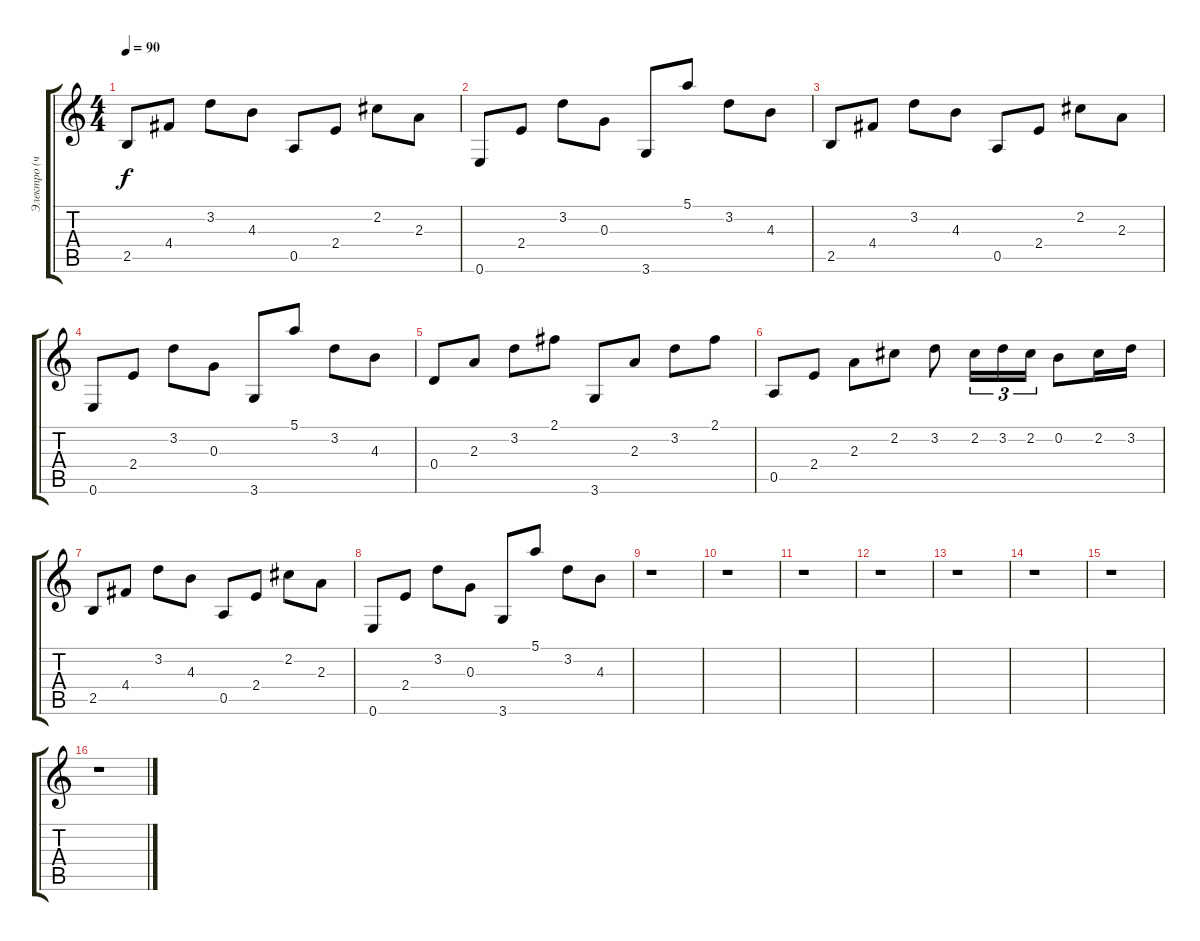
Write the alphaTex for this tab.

\track ("Электро (чист)" "Электро (ч") {instrument electricguitarjazz}
\staff {score tabs}
\tuning (E4 B3 G3 D3 A2 E2) {hide}
\ts (4 4)
\tempo 90
\clef g2
\ks c
2.5.8{dy f} 4.4.8 3.2.8 4.3.8 0.5.8 2.4.8 2.2.8 2.3.8 |
0.6.8 2.4.8 3.2.8 0.3.8 3.6.8 5.1.8 3.2.8 4.3.8 |
2.5.8 4.4.8 3.2.8 4.3.8 0.5.8 2.4.8 2.2.8 2.3.8 |
0.6.8 2.4.8 3.2.8 0.3.8 3.6.8 5.1.8 3.2.8 4.3.8 |
0.4.8 2.3.8 3.2.8 2.1.8 3.6.8 2.3.8 3.2.8 2.1.8 |
0.5.8 2.4.8 2.3.8 2.2.8 3.2.8 2.2.16{tu (3 2)} 3.2.16{tu (3 2)} 2.2.16{tu (3 2)} 0.2.8 2.2.16 3.2.16 |
2.5.8 4.4.8 3.2.8 4.3.8 0.5.8 2.4.8 2.2.8 2.3.8 |
0.6.8 2.4.8 3.2.8 0.3.8 3.6.8 5.1.8 3.2.8 4.3.8 |
r.1 |
r.1 |
r.1 |
r.1 |
r.1 |
r.1 |
r.1 |
r.1
